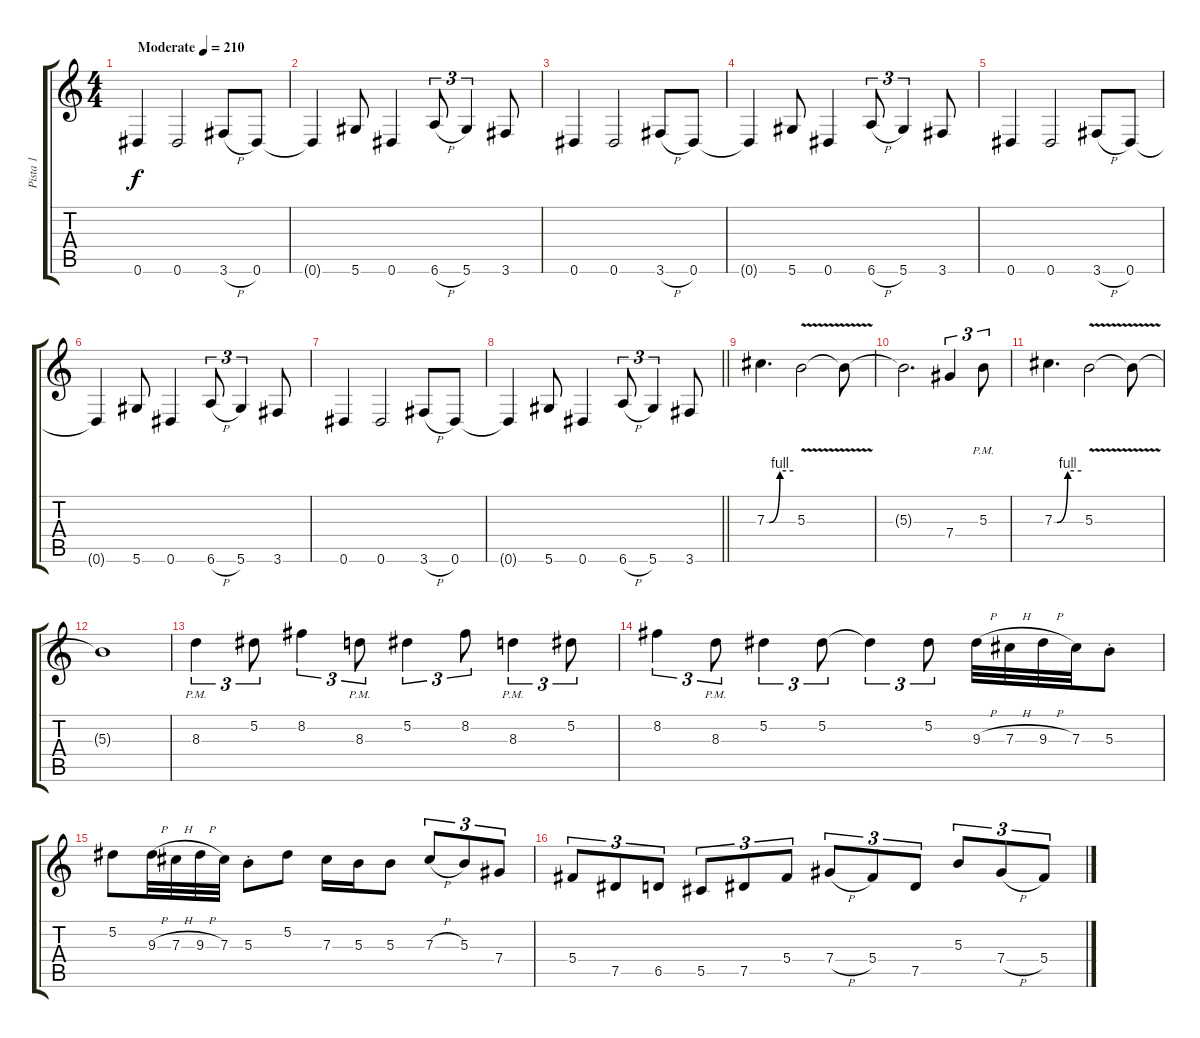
\track ("Pista 1" "Pista 1") {instrument distortionguitar}
\staff {score tabs}
\tuning (Eb4 Bb3 Gb3 Db3 Ab2 Eb2) {hide}
\ts (4 4)
\tempo (210 "Moderate")
\clef g2
\ks c
0.6.4{dy f instrument distortionguitar} 0.6.2 3.6{h}.8 0.6.8 |
0.6{t}.4 5.6.8 0.6.4 6.6{h}.8{tu (3 2)} 5.6.4{tu (3 2)} 3.6.8 |
0.6.4 0.6.2 3.6{h}.8 0.6.8 |
0.6{t}.4 5.6.8{txt ""} 0.6.4 6.6{h}.8{tu (3 2)} 5.6.4{tu (3 2)} 3.6.8 |
0.6.4 0.6.2 3.6{h}.8 0.6.8 |
0.6{t}.4 5.6.8 0.6.4 6.6{h}.8{tu (3 2)} 5.6.4{tu (3 2)} 3.6.8 |
0.6.4 0.6.2 3.6{h}.8 0.6.8 |
\barLineRight lightlight
0.6{t}.4 5.6.8 0.6.4 6.6{h}.8{tu (3 2)} 5.6.4{tu (3 2)} 3.6.8 |
7.3{be (custom 0 0 6 0 30 4 60 4)}.4{d} 5.3{v}.2 5.3{t}.8 |
5.3{t}.2{d} 7.4.4{tu (3 2)} 5.3{pm}.8{tu (3 2)} |
7.3{be (custom 0 0 6 0 30 4 60 4)}.4{d} 5.3{v}.2 5.3{t}.8 |
5.3{t}.1 |
8.3{pm}.4{tu (3 2)} 5.2.8{tu (3 2)} 8.2.4{tu (3 2)} 8.3{pm}.8{tu (3 2)} 5.2.4{tu (3 2)} 8.2.8{tu (3 2)} 8.3{pm}.4{tu (3 2)} 5.2.8{tu (3 2)} |
8.2.4{tu (3 2)} 8.3{pm}.8{tu (3 2)} 5.2.4{tu (3 2)} 5.2.8{tu (3 2)} 5.2{t}.4{tu (3 2)} 5.2.8{tu (3 2)} 9.3{h}.32 7.3{h}.32 9.3{h}.32 7.3.32 5.3{st}.8 |
5.2.8 9.3{h}.32 7.3{h}.32 9.3{h}.32 7.3.32 5.3{st}.8 5.2.8 7.3.16 5.3.16 5.3.8 7.3{h}.8{tu (3 2)} 5.3.8{tu (3 2)} 7.4.8{tu (3 2)} |
5.4.8{tu (3 2)} 7.5.8{tu (3 2)} 6.5.8{tu (3 2)} 5.5.8{tu (3 2)} 7.5.8{tu (3 2)} 5.4.8{tu (3 2)} 7.4{h}.8{tu (3 2)} 5.4.8{tu (3 2)} 7.5.8{tu (3 2)} 5.3.8{tu (3 2)} 7.4{h}.8{tu (3 2)} 5.4.8{tu (3 2)}
